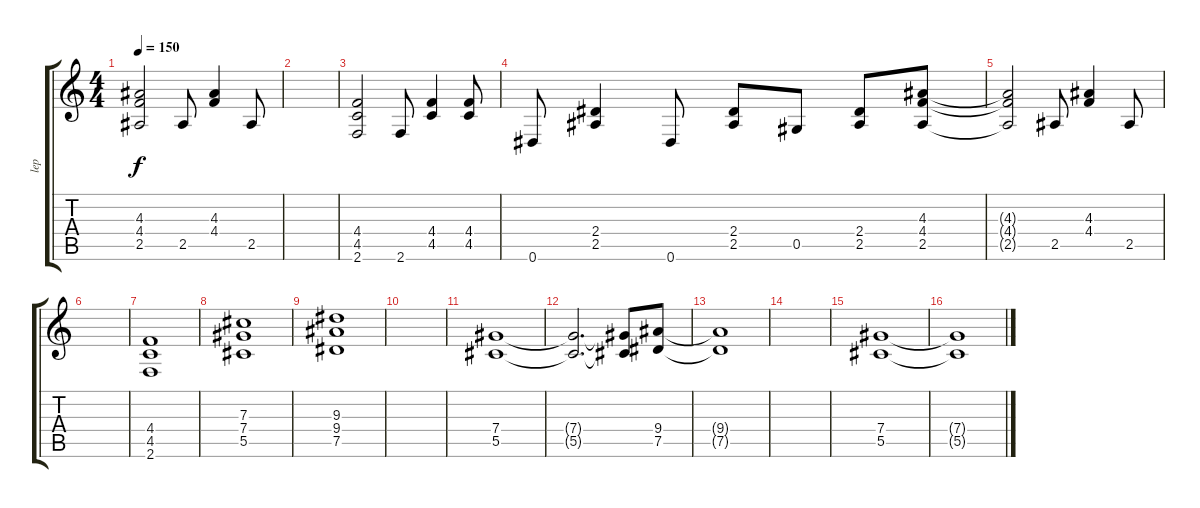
\track ("lep" "lep") {instrument overdrivenguitar}
\staff {score tabs}
\tuning (Eb4 Bb3 Gb3 Db3 Ab2 Eb2) {hide}
\ts (4 4)
\tempo 150
\clef g2
\ks c
(4.3{t} 4.4{t} 2.5{t}).2{dy f} 2.5.8 (4.3 4.4).4 2.5.8 |
|
(4.4 4.5 2.6).2 2.6.8 (4.4 4.5).4 (4.4 4.5).8 |
0.6.8 (2.4 2.5).4 0.6.8 (2.4 2.5).8 0.5.8 (2.4 2.5).8 (4.3 4.4 2.5).8 |
(4.3{t} 4.4{t} 2.5{t}).2 2.5.8 (4.3 4.4).4 2.5.8 |
|
(4.4 4.5 2.6).1 |
(7.3 7.4 5.5).1 |
(9.3 9.4 7.5).1 |
|
(7.4 5.5).1 |
(7.4{t} 5.5{t}).2{d} (7.4{t} 5.5{t}).8 (9.4 7.5).8 |
(9.4{t} 7.5{t}).1 |
|
(7.4 5.5).1 |
(7.4{t} 5.5{t}).1
